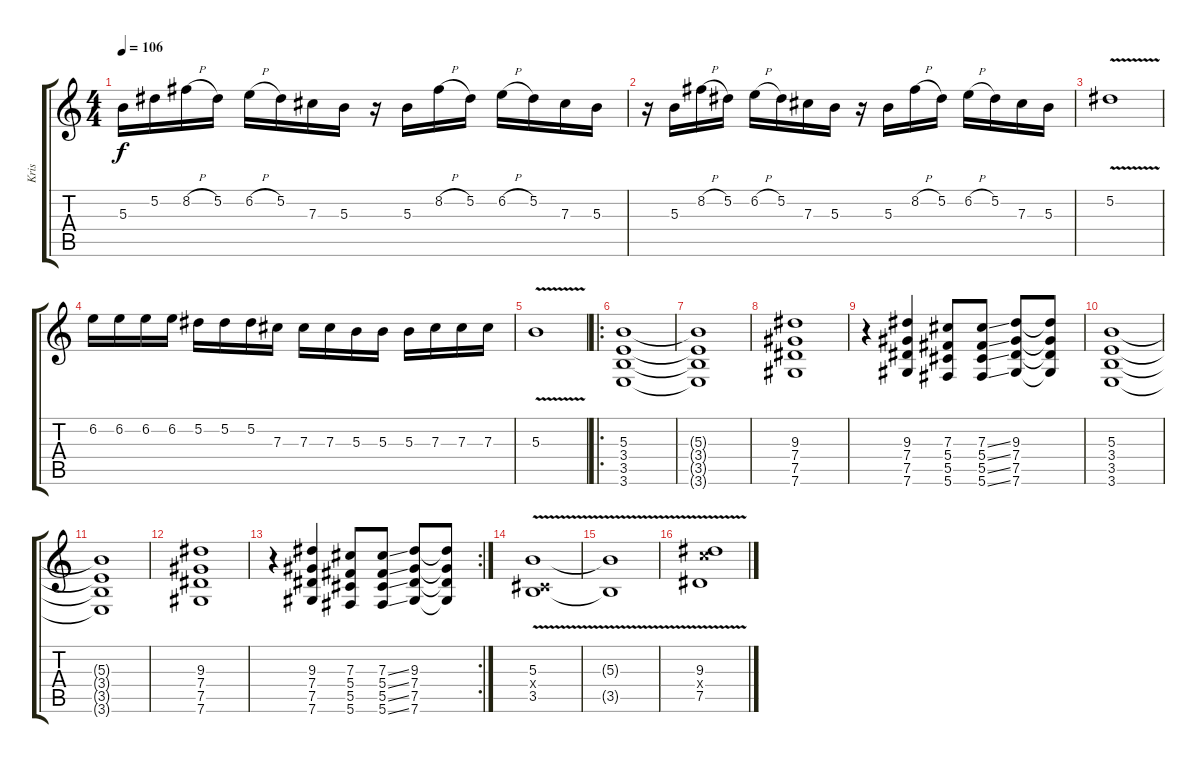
\track ("Kris" "Kris") {instrument distortionguitar}
\staff {score tabs}
\tuning (Eb4 Bb3 Gb3 Db3 Ab2 Db2) {hide}
\ts (4 4)
\tempo 106
\clef g2
\ks c
5.3.16{dy f} 5.2.16 8.2{h}.16 5.2.16 6.2{h}.16 5.2.16 7.3.16 5.3.16 r.16 5.3.16 8.2{h}.16 5.2.16 6.2{h}.16 5.2.16 7.3.16 5.3.16 |
r.16 5.3.16 8.2{h}.16 5.2.16 6.2{h}.16 5.2.16 7.3.16 5.3.16 r.16 5.3.16 8.2{h}.16 5.2.16 6.2{h}.16 5.2.16 7.3.16 5.3.16 |
5.2{v}.1 |
6.2.16 6.2.16 6.2.16 6.2.16 5.2.16 5.2.16 5.2.16 7.3.16 7.3.16 7.3.16 5.3.16 5.3.16 5.3.16 7.3.16 7.3.16 7.3.16 |
5.3{v}.1 |
\ro
(5.3 3.4 3.5 3.6).1 |
(5.3{t} 3.4{t} 3.5{t} 3.6{t}).1 |
(9.3 7.4 7.5 7.6).1 |
r.4 (9.3 7.4 7.5 7.6).4 (7.3 5.4 5.5 5.6).8 (7.3{ss} 5.4{ss} 5.5{ss} 5.6{ss}).8 (9.3 7.4 7.5 7.6).8 (9.3{t} 7.4{t} 7.5{t} 7.6{t}).8 |
(5.3 3.4 3.5 3.6).1 |
(5.3{t} 3.4{t} 3.5{t} 3.6{t}).1 |
(9.3 7.4 7.5 7.6).1 |
\rc 2
r.4 (9.3 7.4 7.5 7.6).4 (7.3 5.4 5.5 5.6).8 (7.3{ss} 5.4{ss} 5.5{ss} 5.6{ss}).8 (9.3 7.4 7.5 7.6).8 (9.3{t} 7.4{t} 7.5{t} 7.6{t}).8 |
(5.3{v} 0.4{x} 3.5{v}).1 |
(5.3{t} 3.5{t}).1 |
(9.3{v} 11.4{x} 7.5{v}).1
